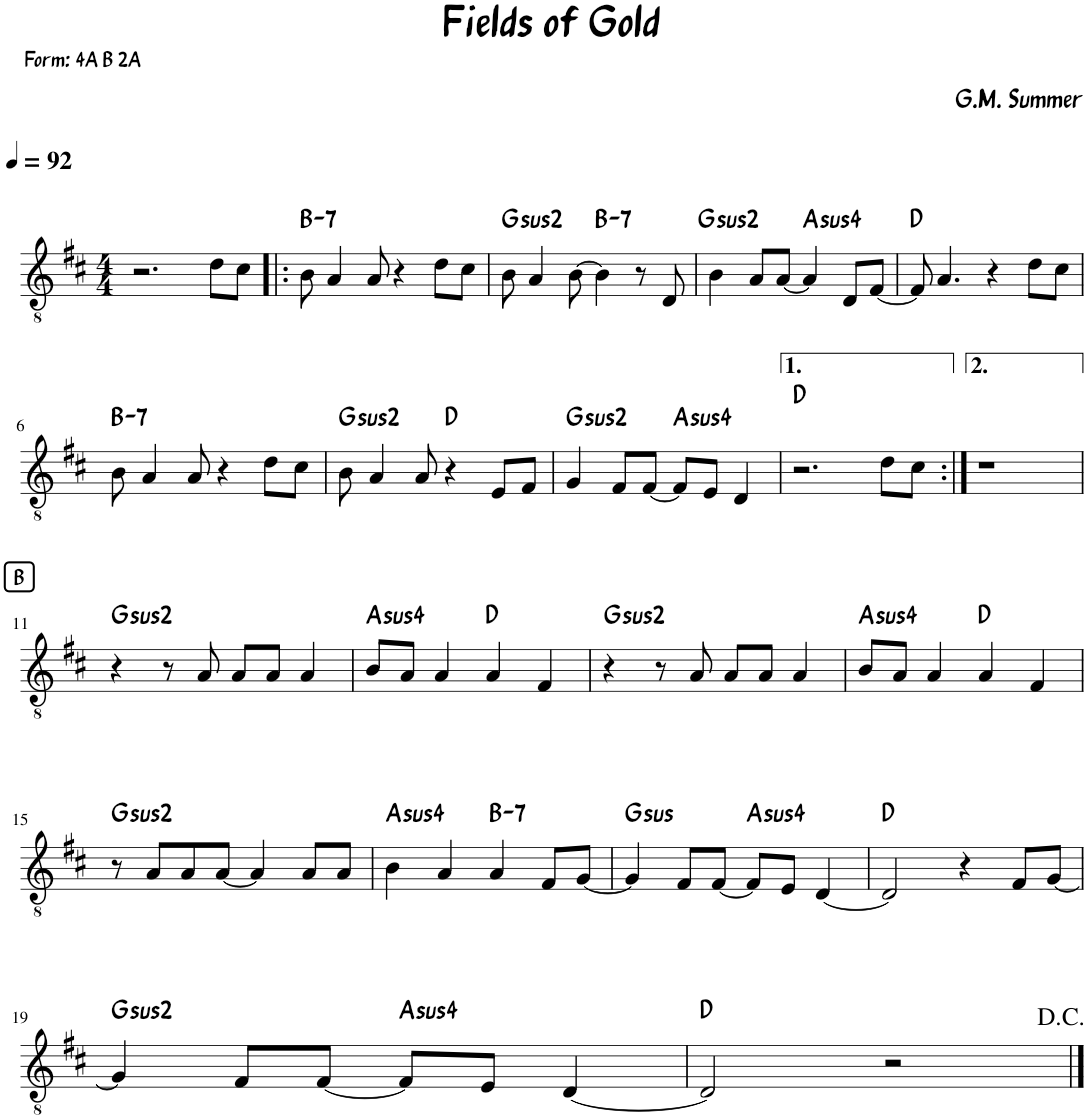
**kern	**harte
*part1	*part1
*staff1	*
*I"Acoustic Guitar	*
*I'Guit.	*
*clefGv2	*
*k[f#c#]	*
*M4/4	*
*MM92	*
=1	=1
2.r	.
8d\L	.
8c#\J	.
=2!|:	=2!|:
!	!LO:H:kt=7
8B\	B:min7
4A/	.
8A/	.
4r	.
8d\L	.
8c#\J	.
=3	=3
!	!LO:H:kt=2
8B\	G:(1,2,5)
4A/	.
[8B\	.
!	!LO:H:kt=7
4B\]	B:min7
8r	.
8D/	.
=4	=4
!	!LO:H:kt=2
4B\	G:(1,2,5)
8A/L	.
[8A/J	.
!	!LO:H:kt=4
4A/]	A:sus4
8D/L	.
[8F#/J	.
=5	=5
8F#/]	D:maj
4.A/	.
4r	.
8d\L	.
8c#\J	.
!!LO:LB:g=z
=6	=6
!	!LO:H:kt=7
8B\	B:min7
4A/	.
8A/	.
4r	.
8d\L	.
8c#\J	.
=7	=7
!	!LO:H:kt=2
8B\	G:(1,2,5)
4A/	.
8A/	.
4r	D:maj
8E/L	.
8F#/J	.
=8	=8
!	!LO:H:kt=2
4G/	G:(1,2,5)
8F#/L	.
[8F#/J	.
!	!LO:H:kt=4
8F#/L]	A:sus4
8E/J	.
4D/	.
=9	=9
2.r	D:maj
8d\L	.
8c#\J	.
=10:|!	=10:|!
1r	.
!!LO:LB:g=z
!!LO:REH:place=s1:a:B:cj:t=B
=11	=11
!	!LO:H:kt=2
4r	G:(1,2,5)
8r	.
8A/	.
8A/L	.
8A/J	.
4A/	.
=12	=12
!	!LO:H:kt=4
8B/L	A:sus4
8A/J	.
4A/	.
4A/	D:maj
4F#/	.
=13	=13
!	!LO:H:kt=2
4r	G:(1,2,5)
8r	.
8A/	.
8A/L	.
8A/J	.
4A/	.
=14	=14
!	!LO:H:kt=4
8B/L	A:sus4
8A/J	.
4A/	.
4A/	D:maj
4F#/	.
!!LO:LB:g=z
=15	=15
!	!LO:H:kt=2
8r	G:(1,2,5)
8A/L	.
8A/	.
[8A/J	.
4A/]	.
8A/L	.
8A/J	.
=16	=16
!	!LO:H:kt=4
4B\	A:sus4
4A/	.
!	!LO:H:kt=7
4A/	B:min7
8F#/L	.
[8G/J	.
=17	=17
!	!LO:H:kt=sus
4G/]	G:sus4
8F#/L	.
[8F#/J	.
!	!LO:H:kt=4
8F#/L]	A:sus4
8E/J	.
[4D/	.
=18	=18
2D/]	D:maj
4r	.
8F#/L	.
[8G/J	.
!!LO:LB:g=z
=19	=19
!	!LO:H:kt=2
4G/]	G:(1,2,5)
8F#/L	.
[8F#/J	.
!	!LO:H:kt=4
8F#/L]	A:sus4
8E/J	.
[4D/	.
=20	=20
2D/]	D:maj
2r	.
==	==
*-	*-
